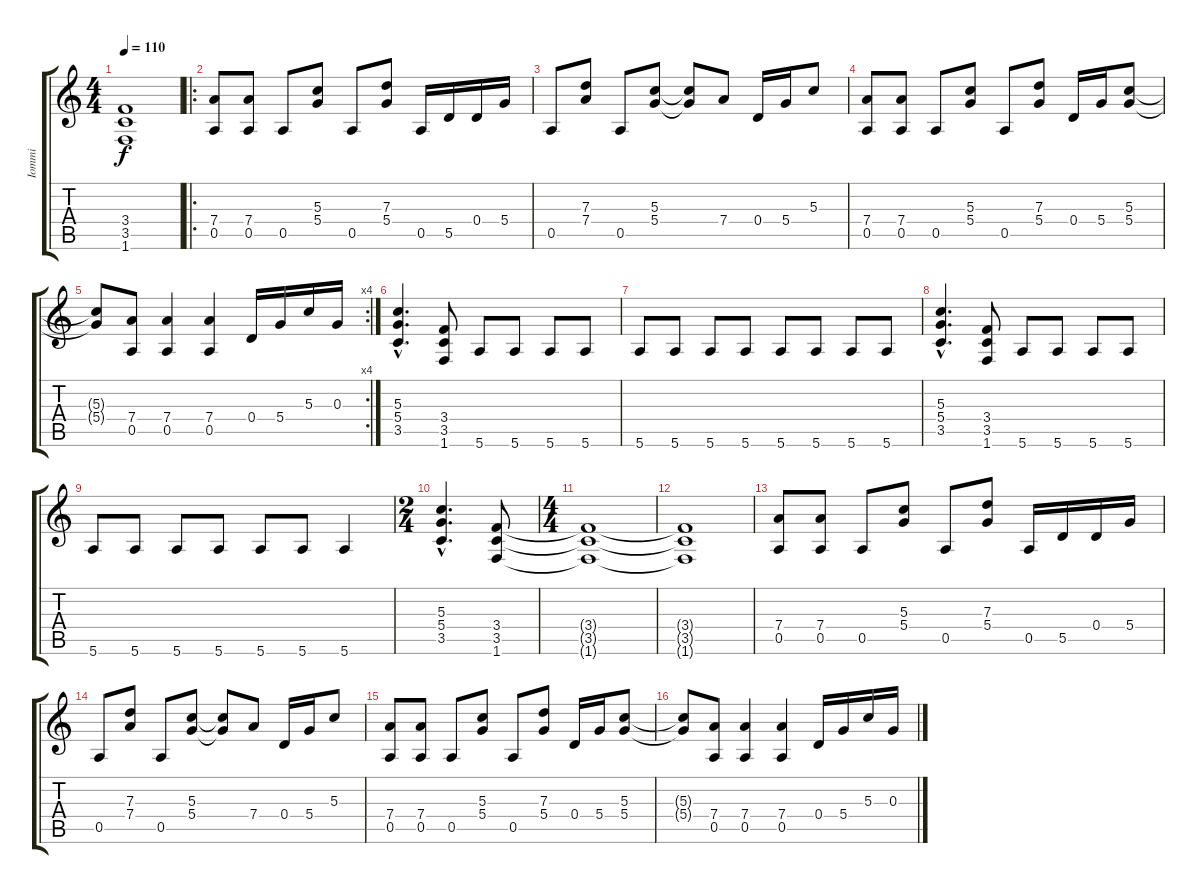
\track ("Iommi" "Iommi") {instrument distortionguitar}
\staff {score tabs}
\tuning (E4 B3 G3 D3 A2 E2) {hide}
\ts (4 4)
\tempo 110
\clef g2
\ks c
(3.4{t} 3.5{t} 1.6{t}).1{dy f} |
\ro
(7.4 0.5).8 (7.4 0.5).8 0.5.8 (5.3 5.4).8 0.5.8 (7.3 5.4).8 0.5.16 5.5.16 0.4.16 5.4.16 |
0.5.8 (7.3 7.4).8 0.5.8 (5.3 5.4).8 (5.3{t} 5.4{t}).8 7.4.8 0.4.16 5.4.16 5.3.8 |
(7.4 0.5).8 (7.4 0.5).8 0.5.8 (5.3 5.4).8 0.5.8 (7.3 5.4).8 0.4.16 5.4.16 (5.3 5.4).8 |
\rc 4
(5.3{t} 5.4{t}).8 (7.4 0.5).8 (7.4 0.5).4 (7.4 0.5).4 0.4.16 5.4.16 5.3.16 0.3.16 |
(5.3{hac} 5.4{hac} 3.5{hac}).4{d} (3.4 3.5 1.6).8 5.6.8 5.6.8 5.6.8 5.6.8 |
5.6.8 5.6.8 5.6.8 5.6.8 5.6.8 5.6.8 5.6.8 5.6.8 |
(5.3{hac} 5.4{hac} 3.5{hac}).4{d} (3.4 3.5 1.6).8 5.6.8 5.6.8 5.6.8 5.6.8 |
5.6.8 5.6.8 5.6.8 5.6.8 5.6.8 5.6.8 5.6.4 |
\ts (2 4)
(5.3{hac} 5.4{hac} 3.5{hac}).4{d} (3.4 3.5 1.6).8{volume 10} |
\ts (4 4)
(3.4{t} 3.5{t} 1.6{t}).1 |
(3.4{t} 3.5{t} 1.6{t}).1 |
(7.4 0.5).8 (7.4 0.5).8 0.5.8 (5.3 5.4).8 0.5.8 (7.3 5.4).8 0.5.16 5.5.16 0.4.16 5.4.16 |
0.5.8 (7.3 7.4).8 0.5.8 (5.3 5.4).8 (5.3{t} 5.4{t}).8 7.4.8 0.4.16 5.4.16 5.3.8 |
(7.4 0.5).8 (7.4 0.5).8 0.5.8 (5.3 5.4).8 0.5.8 (7.3 5.4).8 0.4.16 5.4.16 (5.3 5.4).8 |
(5.3{t} 5.4{t}).8 (7.4 0.5).8 (7.4 0.5).4 (7.4 0.5).4 0.4.16 5.4.16 5.3.16 0.3.16
